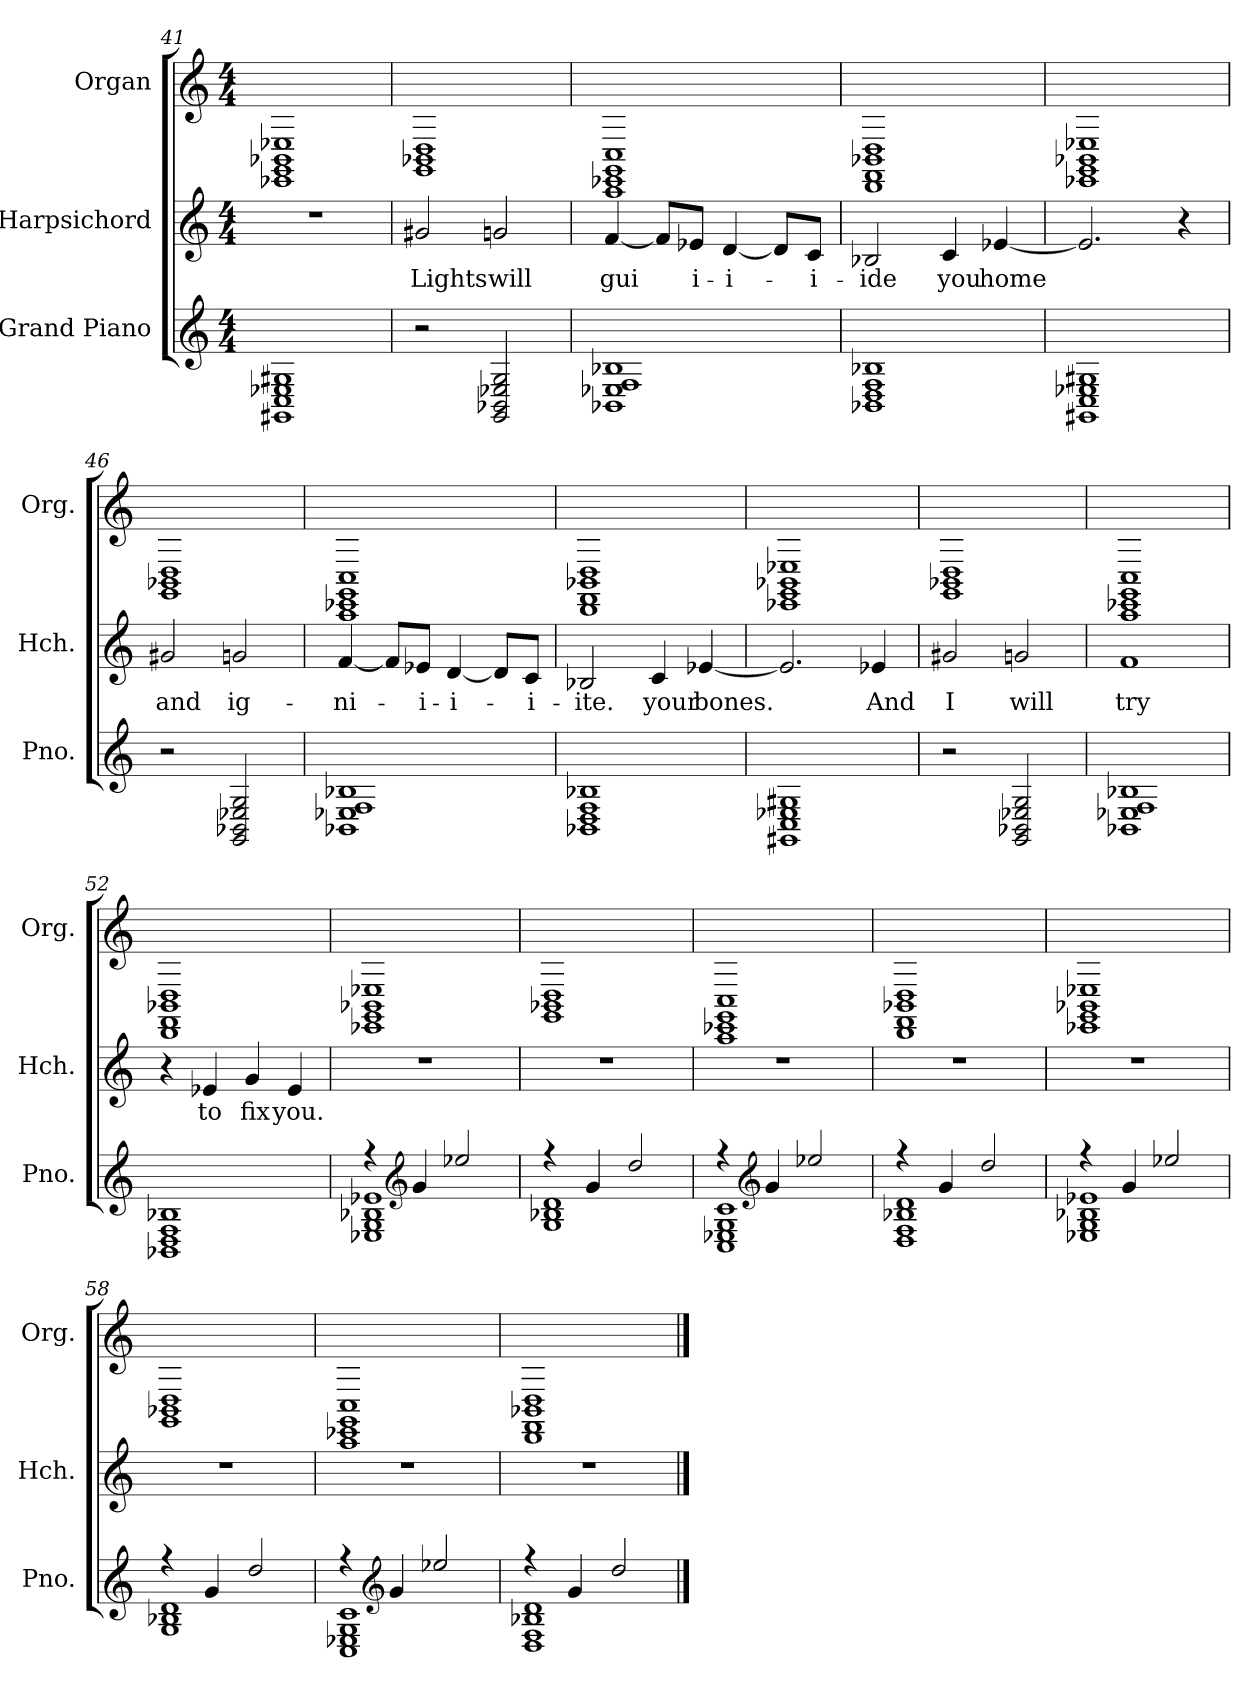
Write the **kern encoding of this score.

**kern	**kern	**text	**kern
*part3	*part2	*part2	*part1
*staff3	*staff2	*staff2	*staff1
*I"Grand Piano	*I"Harpsichord	*	*I"Organ
*I'Pno.	*I'Hch.	*	*I'Org.
*clefG2	*clefG2	*	*clefG2
*k[]	*k[]	*	*k[]
*M4/4	*M4/4	*	*M4/4
=41	=41	=41	=41
1GG#X 1C 1E-X 1G#X	1r	.	1EE-X 1GG 1BB-X 1E-X
=42	=42	=42	=42
!	!	!LO:LY:b	!
2r	2g#X/	Lights	1GG 1BB-X 1D
!	!	!LO:LY:b	!
2GG/ 2BB-X/ 2E-X/ 2G/	2gn/	will	.
!!LO:PB:g=z
=43	=43	=43	=43
!	!	!LO:LY:b	!
1BB-X 1E-X 1F 1B-X	[4f/	gui	1CC 1EE-X 1GG 1C
.	8f/L]	.	.
!	!	!LO:LY:b	!
.	8e-X/J	i-	.
!	!	!LO:LY:b	!
.	[4d/	-i-	.
.	8d/L]	.	.
!	!	!LO:LY:b	!
.	8c/J	-i-	.
=44	=44	=44	=44
!	!	!LO:LY:b	!
1BB-X 1D 1F 1B-X	2B-X/	-ide	1DD 1FF 1BB-X 1D
!	!	!LO:LY:b	!
.	4c/	you	.
!	!	!LO:LY:b	!
.	[4e-X/	home	.
=45	=45	=45	=45
1GG#X 1C 1E-X 1G#X	2.e-/]	.	1EE-X 1GG 1BB-X 1E-X
.	4r	.	.
=46	=46	=46	=46
!	!	!LO:LY:b	!
2r	2g#X/	and	1GG 1BB-X 1D
!	!	!LO:LY:b	!
2GG/ 2BB-X/ 2E-X/ 2G/	2gn/	ig-	.
=47	=47	=47	=47
!	!	!LO:LY:b	!
1BB-X 1E-X 1F 1B-X	[4f/	-ni-	1CC 1EE-X 1GG 1C
.	8f/L]	.	.
!	!	!LO:LY:b	!
.	8e-X/J	-i-	.
!	!	!LO:LY:b	!
.	[4d/	i-	.
.	8d/L]	.	.
!	!	!LO:LY:b	!
.	8c/J	-i-	.
=48	=48	=48	=48
!	!	!LO:LY:b	!
1BB-X 1D 1F 1B-X	2B-X/	-ite.	1DD 1FF 1BB-X 1D
!	!	!LO:LY:b	!
.	4c/	your	.
!	!	!LO:LY:b	!
.	[4e-X/	bones.	.
=49	=49	=49	=49
1GG#X 1C 1E-X 1G#X	2.e-/]	.	1EE-X 1GG 1BB-X 1E-X
!	!	!LO:LY:b	!
.	4e-X/	And	.
=50	=50	=50	=50
!	!	!LO:LY:b	!
2r	2g#X/	I	1GG 1BB-X 1D
!	!	!LO:LY:b	!
2GG/ 2BB-X/ 2E-X/ 2G/	2gn/	will	.
=51	=51	=51	=51
!	!	!LO:LY:b	!
1BB-X 1E-X 1F 1B-X	1f	try	1CC 1EE-X 1GG 1C
!!LO:LB:g=z
=52	=52	=52	=52
1BB-X 1D 1F 1B-X	4r	.	1DD 1FF 1BB-X 1D
!	!	!LO:LY:b	!
.	4e-X/	to	.
!	!	!LO:LY:b	!
.	4g/	fix	.
!	!	!LO:LY:b	!
.	4e-/	you.	.
=53	=53	=53	=53
*^	*	*	*
4r	1E-X 1G 1B-X 1e-X	1r	.	1EE-X 1GG 1BB-X 1E-X
*clefG2	*	*	*	*
4g/	.	.	.	.
2ee-X/	.	.	.	.
=54	=54	=54	=54	=54
4r	1G 1B-X 1d	1r	.	1GG 1BB-X 1D
4g/	.	.	.	.
2dd/	.	.	.	.
=55	=55	=55	=55	=55
4r	1C 1E-X 1G 1c	1r	.	1CC 1EE-X 1GG 1C
*clefG2	*	*	*	*
4g/	.	.	.	.
2ee-X/	.	.	.	.
=56	=56	=56	=56	=56
4r	1D 1F 1B-X 1d	1r	.	1DD 1FF 1BB-X 1D
4g/	.	.	.	.
2dd/	.	.	.	.
=57	=57	=57	=57	=57
4r	1E-X 1G 1B-X 1e-X	1r	.	1EE-X 1GG 1BB-X 1E-X
4g/	.	.	.	.
2ee-X/	.	.	.	.
=58	=58	=58	=58	=58
4r	1G 1B-X 1d	1r	.	1GG 1BB-X 1D
4g/	.	.	.	.
2dd/	.	.	.	.
=59	=59	=59	=59	=59
4r	1C 1E-X 1G 1c	1r	.	1CC 1EE-X 1GG 1C
*clefG2	*	*	*	*
4g/	.	.	.	.
2ee-X/	.	.	.	.
=60	=60	=60	=60	=60
4r	1D 1F 1B-X 1d	1r	.	1DD 1FF 1BB-X 1D
4g/	.	.	.	.
2dd/	.	.	.	.
*v	*v	*	*	*
==	==	==	==
*-	*-	*-	*-
